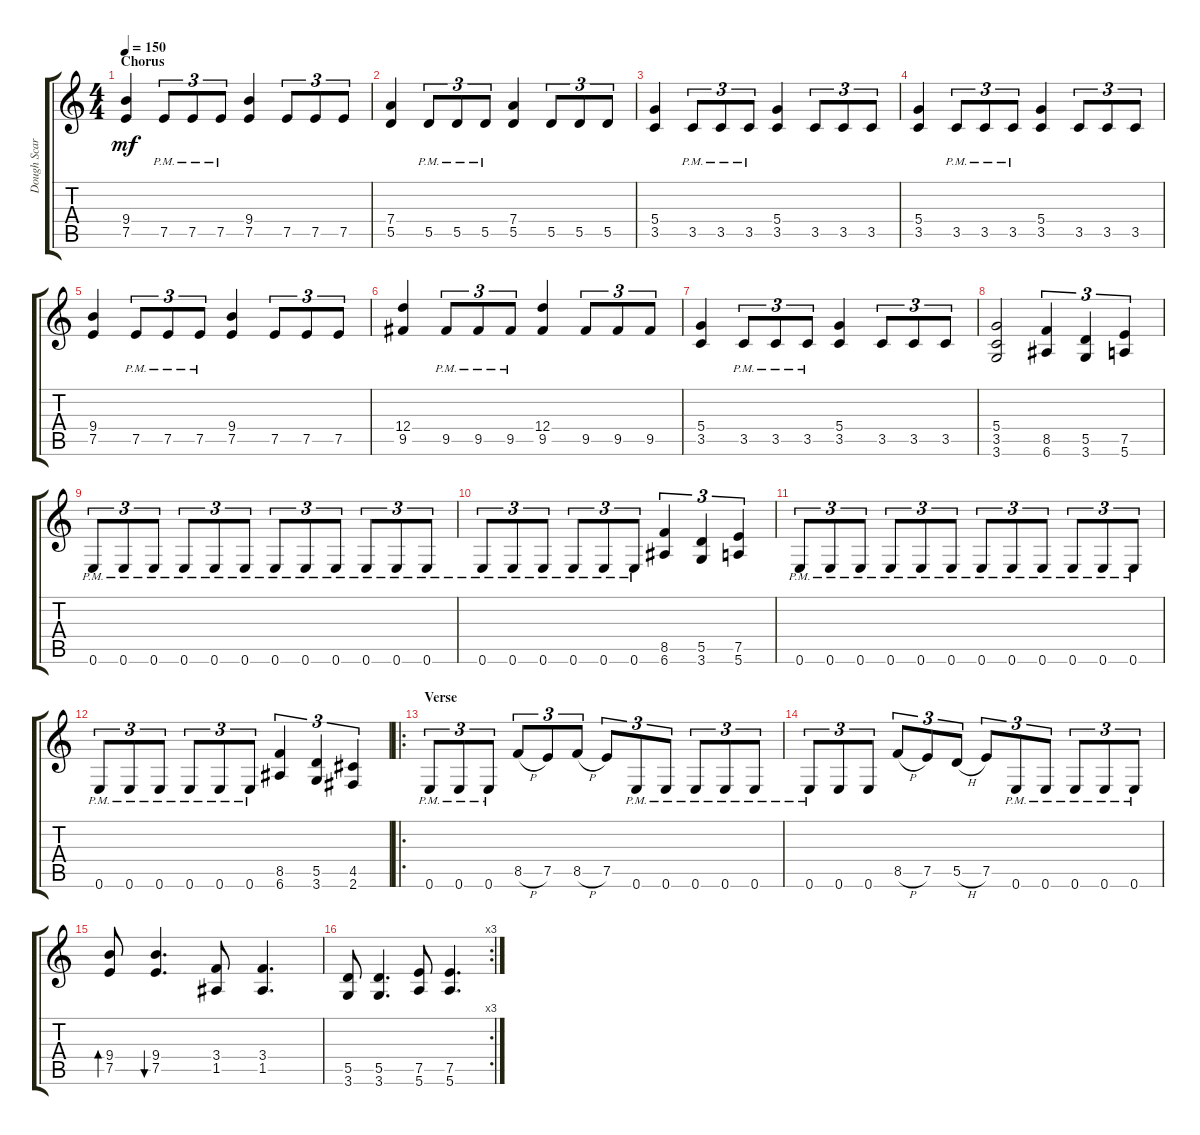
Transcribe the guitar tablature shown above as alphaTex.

\track ("Dough Scarrat" "Dough Scar") {instrument distortionguitar}
\staff {score tabs}
\tuning (E4 B3 G3 D3 A2 E2) {hide}
\ts (4 4)
\section ("" "Chorus")
\tempo 150
\clef g2
\ks c
(9.4 7.5).4{dy mf} 7.5{pm}.8{tu (3 2)} 7.5{pm}.8{tu (3 2)} 7.5{pm}.8{tu (3 2)} (9.4 7.5).4 7.5.8{tu (3 2)} 7.5.8{tu (3 2)} 7.5.8{tu (3 2)} |
(7.4 5.5).4 5.5{pm}.8{tu (3 2)} 5.5{pm}.8{tu (3 2)} 5.5{pm}.8{tu (3 2)} (7.4 5.5).4 5.5.8{tu (3 2)} 5.5.8{tu (3 2)} 5.5.8{tu (3 2)} |
(5.4 3.5).4 3.5{pm}.8{tu (3 2)} 3.5{pm}.8{tu (3 2)} 3.5{pm}.8{tu (3 2)} (5.4 3.5).4 3.5.8{tu (3 2)} 3.5.8{tu (3 2)} 3.5.8{tu (3 2)} |
(5.4 3.5).4 3.5{pm}.8{tu (3 2)} 3.5{pm}.8{tu (3 2)} 3.5{pm}.8{tu (3 2)} (5.4 3.5).4 3.5.8{tu (3 2)} 3.5.8{tu (3 2)} 3.5.8{tu (3 2)} |
(9.4 7.5).4 7.5{pm}.8{tu (3 2)} 7.5{pm}.8{tu (3 2)} 7.5{pm}.8{tu (3 2)} (9.4 7.5).4 7.5.8{tu (3 2)} 7.5.8{tu (3 2)} 7.5.8{tu (3 2)} |
(12.4 9.5).4 9.5{pm}.8{tu (3 2)} 9.5{pm}.8{tu (3 2)} 9.5{pm}.8{tu (3 2)} (12.4 9.5).4 9.5.8{tu (3 2)} 9.5.8{tu (3 2)} 9.5.8{tu (3 2)} |
(5.4 3.5).4 3.5{pm}.8{tu (3 2)} 3.5{pm}.8{tu (3 2)} 3.5{pm}.8{tu (3 2)} (5.4 3.5).4 3.5.8{tu (3 2)} 3.5.8{tu (3 2)} 3.5.8{tu (3 2)} |
(5.4 3.5 3.6).2 (8.5 6.6).4{tu (3 2)} (5.5 3.6).4{tu (3 2)} (7.5 5.6).4{tu (3 2)} |
0.6{pm}.8{tu (3 2)} 0.6{pm}.8{tu (3 2)} 0.6{pm}.8{tu (3 2)} 0.6{pm}.8{tu (3 2)} 0.6{pm}.8{tu (3 2)} 0.6{pm}.8{tu (3 2)} 0.6{pm}.8{tu (3 2)} 0.6{pm}.8{tu (3 2)} 0.6{pm}.8{tu (3 2)} 0.6{pm}.8{tu (3 2)} 0.6{pm}.8{tu (3 2)} 0.6{pm}.8{tu (3 2)} |
0.6{pm}.8{tu (3 2)} 0.6{pm}.8{tu (3 2)} 0.6{pm}.8{tu (3 2)} 0.6{pm}.8{tu (3 2)} 0.6{pm}.8{tu (3 2)} 0.6{pm}.8{tu (3 2)} (8.5 6.6).4{tu (3 2)} (5.5 3.6).4{tu (3 2)} (7.5 5.6).4{tu (3 2)} |
0.6{pm}.8{tu (3 2)} 0.6{pm}.8{tu (3 2)} 0.6{pm}.8{tu (3 2)} 0.6{pm}.8{tu (3 2)} 0.6{pm}.8{tu (3 2)} 0.6{pm}.8{tu (3 2)} 0.6{pm}.8{tu (3 2)} 0.6{pm}.8{tu (3 2)} 0.6{pm}.8{tu (3 2)} 0.6{pm}.8{tu (3 2)} 0.6{pm}.8{tu (3 2)} 0.6{pm}.8{tu (3 2)} |
0.6{pm}.8{tu (3 2)} 0.6{pm}.8{tu (3 2)} 0.6{pm}.8{tu (3 2)} 0.6{pm}.8{tu (3 2)} 0.6{pm}.8{tu (3 2)} 0.6{pm}.8{tu (3 2)} (8.5 6.6).4{tu (3 2)} (5.5 3.6).4{tu (3 2)} (4.5 2.6).4{tu (3 2)} |
\ro
\section ("" "Verse")
0.6{pm}.8{tu (3 2)} 0.6{pm}.8{tu (3 2)} 0.6{pm}.8{tu (3 2)} 8.5{h}.8{tu (3 2)} 7.5.8{tu (3 2)} 8.5{h}.8{tu (3 2)} 7.5.8{tu (3 2)} 0.6{pm}.8{tu (3 2)} 0.6{pm}.8{tu (3 2)} 0.6{pm}.8{tu (3 2)} 0.6{pm}.8{tu (3 2)} 0.6{pm}.8{tu (3 2)} |
0.6{pm}.8{tu (3 2)} 0.6.8{tu (3 2)} 0.6.8{tu (3 2)} 8.5{h}.8{tu (3 2)} 7.5.8{tu (3 2)} 5.5{h}.8{tu (3 2)} 7.5.8{tu (3 2)} 0.6{pm}.8{tu (3 2)} 0.6{pm}.8{tu (3 2)} 0.6{pm}.8{tu (3 2)} 0.6{pm}.8{tu (3 2)} 0.6{pm}.8{tu (3 2)} |
(9.4 7.5).8{bd 60} (9.4 7.5).4{d bu 60} (3.4 1.5).8 (3.4 1.5).4{d} |
\rc 3
(5.5 3.6).8 (5.5 3.6).4{d} (7.5 5.6).8 (7.5 5.6).4{d}
